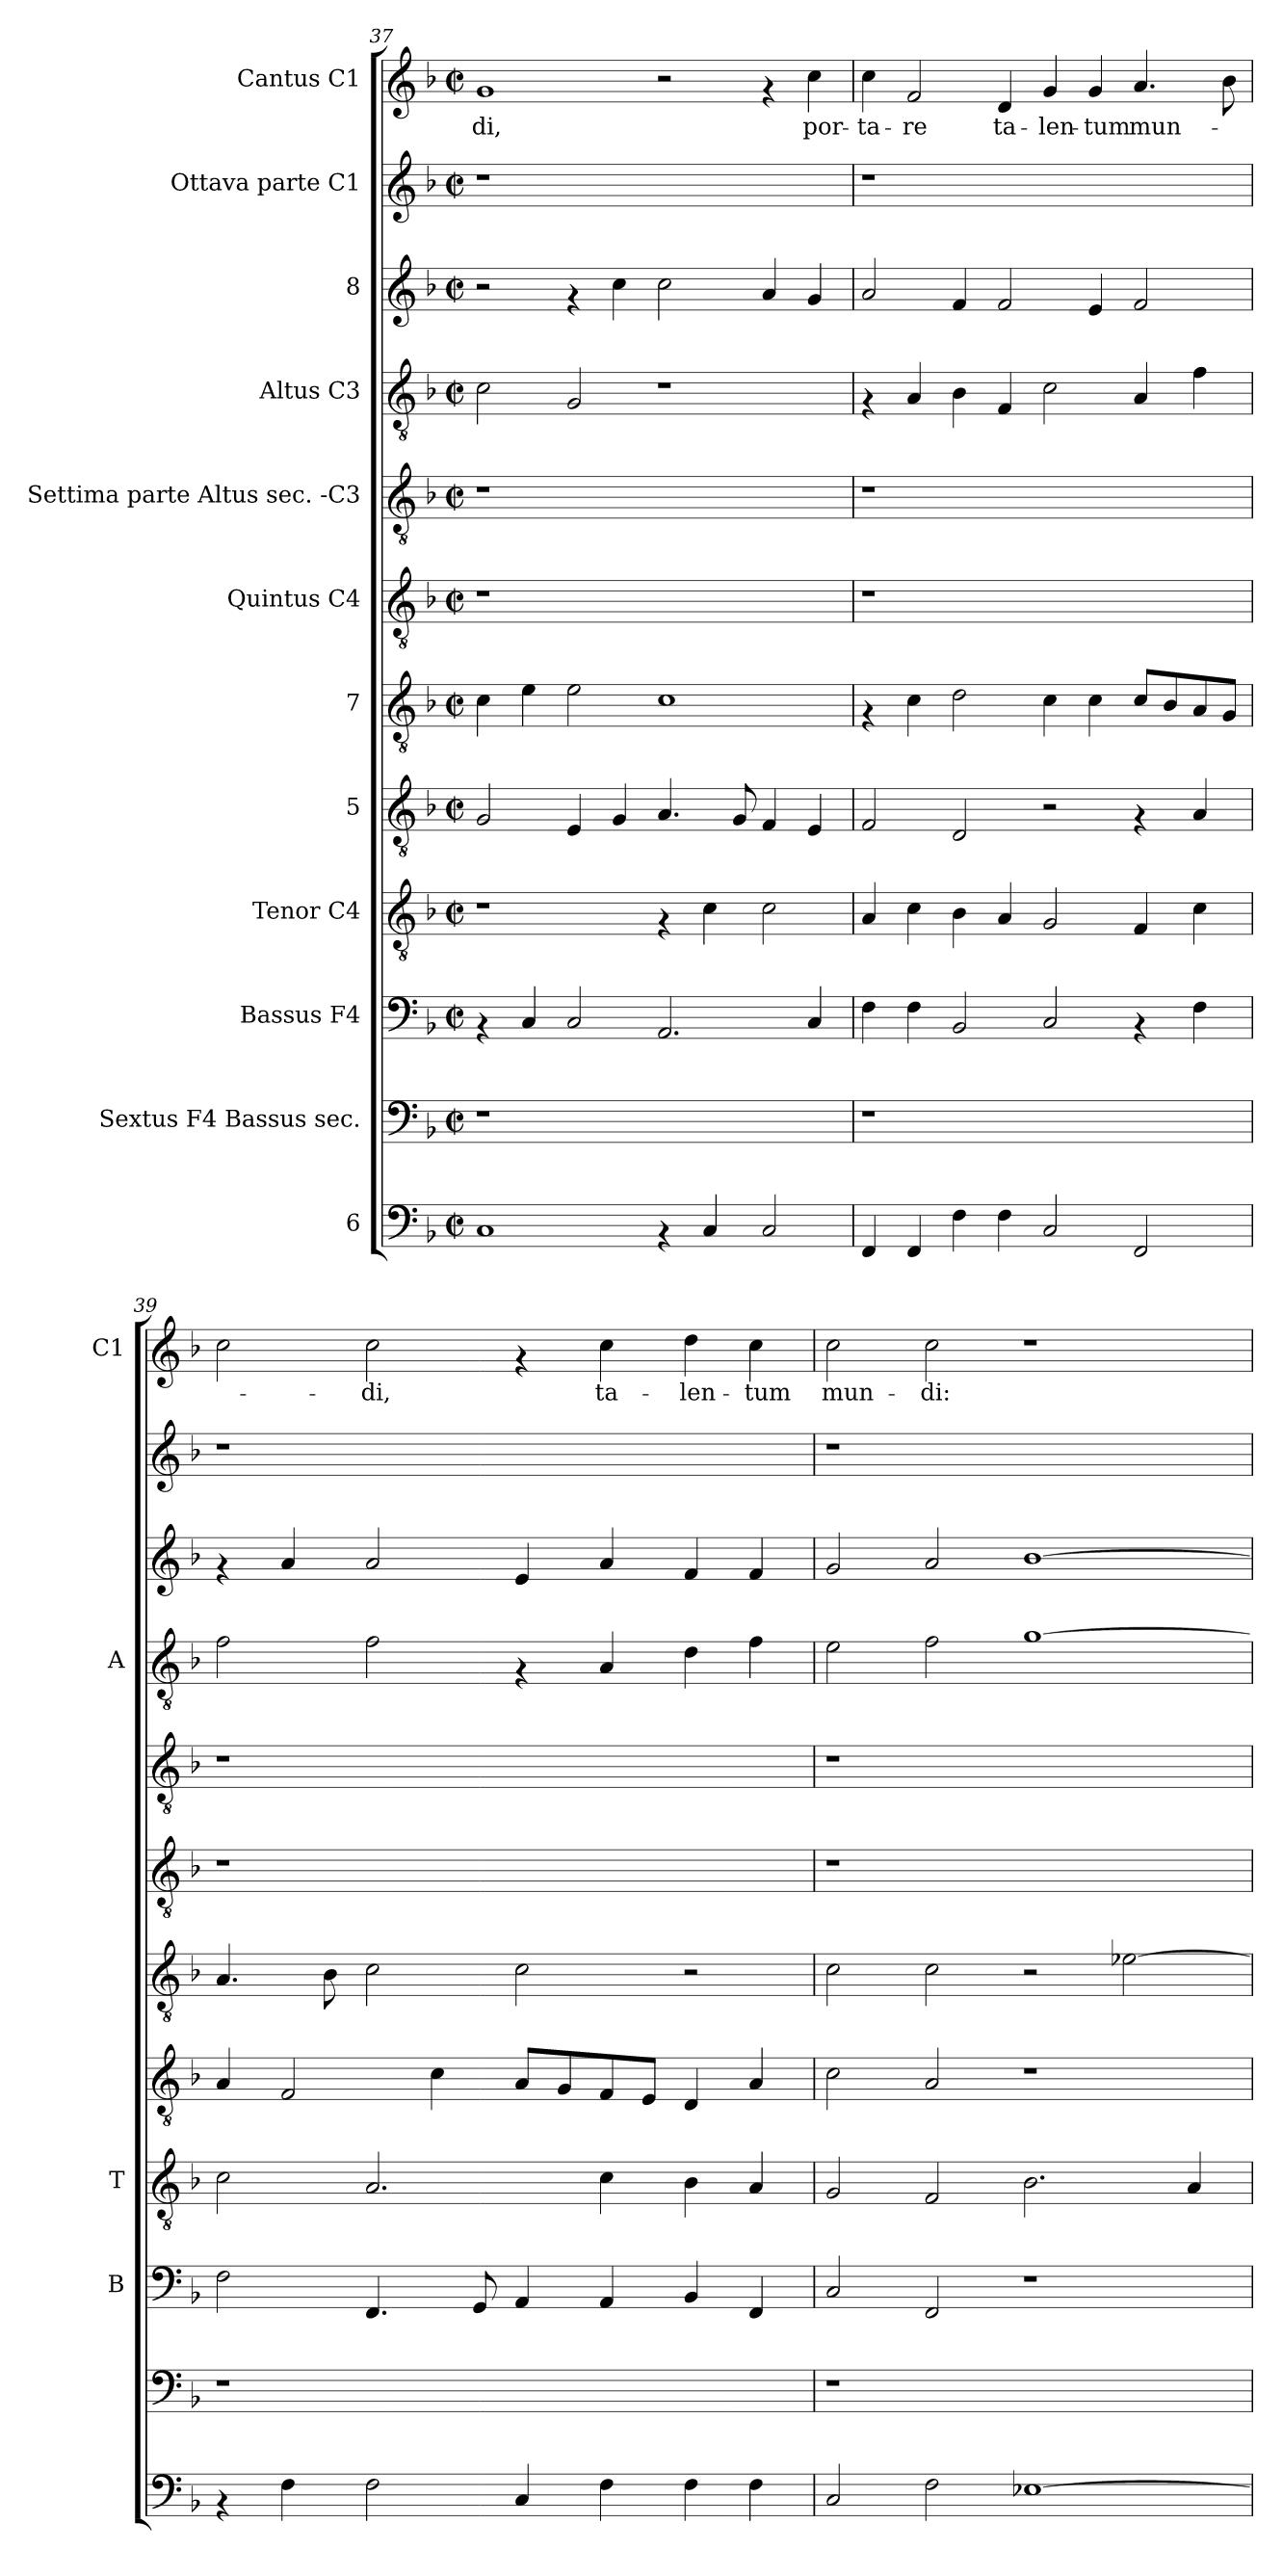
**kern	**kern	**kern	**kern	**kern	**kern	**kern	**kern	**kern	**kern	**kern	**kern	**text
*part12	*part11	*part10	*part9	*part8	*part7	*part6	*part5	*part4	*part3	*part2	*part1	*part1
*staff12	*staff11	*staff10	*staff9	*staff8	*staff7	*staff6	*staff5	*staff4	*staff3	*staff2	*staff1	*staff1
*I"6	*I"Sextus F4 Bassus sec.	*I"Bassus F4	*I"Tenor C4	*I"5	*I"7	*I"Quintus C4	*I"Settima parte Altus sec. -C3	*I"Altus C3	*I"8	*I"Ottava parte C1	*I"Cantus C1	*
*	*	*I'B	*I'T	*	*	*	*	*I'A	*	*	*I'C1	*
*clefF4	*clefF4	*clefF4	*clefGv2	*clefGv2	*clefGv2	*clefGv2	*clefGv2	*clefGv2	*clefG2	*clefG2	*clefG2	*
*	*ITrd7c12	*ITrd7c12	*	*	*	*	*	*	*	*	*	*
*k[b-]	*k[b-]	*k[b-]	*k[b-]	*k[b-]	*k[b-]	*k[b-]	*k[b-]	*k[b-]	*k[b-]	*k[b-]	*k[b-]	*
*F:	*F:	*F:	*F:	*F:	*F:	*F:	*F:	*F:	*F:	*F:	*F:	*
*M2/2	*M2/2	*M2/2	*M2/2	*M2/2	*M2/2	*M2/2	*M2/2	*M2/2	*M2/2	*M2/2	*M2/2	*
*met(c|)	*met(c|)	*met(c|)	*met(c|)	*met(c|)	*met(c|)	*met(c|)	*met(c|)	*met(c|)	*met(c|)	*met(c|)	*met(c|)	*
=37	=37	=37	=37	=37	=37	=37	=37	=37	=37	=37	=37	=37
!	!	!	!	!	!	!	!	!	!	!	!	!LO:LY:b:rj
1C	1r	4rAA	1r	2G/	4c\	1r	1r	2c\	2r	1r	1g	-di,
.	.	4CC/	.	.	4e\	.	.	.	.	.	.	.
.	.	2CC/	.	4E/	2e\	.	.	2G/	4rf	.	.	.
.	.	.	.	4G/	.	.	.	.	4cc\	.	.	.
4rAA	1ryy	2.AAA/	4rF	4.A/	1c	1ryy	1ryy	1r	2cc\	1ryy	2r	.
4C/	.	.	4c\	.	.	.	.	.	.	.	.	.
.	.	.	.	8G/	.	.	.	.	.	.	.	.
2C/	.	.	2c\	4F/	.	.	.	.	4a/	.	4rf	.
!	!	!	!	!	!	!	!	!	!	!	!	!LO:LY:b:rj
.	.	4CC/	.	4E/	.	.	.	.	4g/	.	4cc\	por-
=38	=38	=38	=38	=38	=38	=38	=38	=38	=38	=38	=38	=38
!	!	!	!	!	!	!	!	!	!	!	!	!LO:LY:b:rj
4FF/	1r	4FF\	4A/	2F/	4rF	1r	1r	4rF	2a/	1r	4cc\	-ta-
!	!	!	!	!	!	!	!	!	!	!	!	!LO:LY:b:rj
4FF/	.	4FF\	4c\	.	4c\	.	.	4A/	.	.	2f/	-re
4F\	.	2BBB-/	4B-\	2D/	2d\	.	.	4B-\	4f/	.	.	.
!	!	!	!	!	!	!	!	!	!	!	!	!LO:LY:b:rj
4F\	.	.	4A/	.	.	.	.	4F/	2f/	.	4d/	ta-
!	!	!	!	!	!	!	!	!	!	!	!	!LO:LY:b:rj
2C/	1ryy	2CC/	2G/	2r	4c\	1ryy	1ryy	2c\	.	1ryy	4g/	-len-
!	!	!	!	!	!	!	!	!	!	!	!	!LO:LY:b:rj
.	.	.	.	.	4c\	.	.	.	4e/	.	4g/	-tum
!	!	!	!	!	!	!	!	!	!	!	!	!LO:LY:b:rj
2FF/	.	4rAA	4F/	4rF	8c/L	.	.	4A/	2f/	.	4.a/	mun-
.	.	.	.	.	8B-/	.	.	.	.	.	.	.
.	.	4FF\	4c\	4A/	8A/	.	.	4f\	.	.	.	.
.	.	.	.	.	8G/J	.	.	.	.	.	8b-\	.
=39	=39	=39	=39	=39	=39	=39	=39	=39	=39	=39	=39	=39
4rAA	1r	2FF\	2c\	4A/	4.A/	1r	1r	2f\	4rf	1r	2cc\	.
4F\	.	.	.	2F/	.	.	.	.	4a/	.	.	.
.	.	.	.	.	8B-\	.	.	.	.	.	.	.
!	!	!	!	!	!	!	!	!	!	!	!	!LO:LY:b:rj
2F\	.	4.FFF/	2.A/	.	2c\	.	.	2f\	2a/	.	2cc\	-di,
.	.	.	.	4c\	.	.	.	.	.	.	.	.
.	.	8GGG/	.	.	.	.	.	.	.	.	.	.
4C/	1ryy	4AAA/	.	8A/L	2c\	1ryy	1ryy	4rF	4e/	1ryy	4rf	.
.	.	.	.	8G/	.	.	.	.	.	.	.	.
!	!	!	!	!	!	!	!	!	!	!	!	!LO:LY:b:rj
4F\	.	4AAA/	4c\	8F/	.	.	.	4A/	4a/	.	4cc\	ta-
.	.	.	.	8E/J	.	.	.	.	.	.	.	.
!	!	!	!	!	!	!	!	!	!	!	!	!LO:LY:b:rj
4F\	.	4BBB-/	4B-\	4D/	2r	.	.	4d\	4f/	.	4dd\	-len-
!	!	!	!	!	!	!	!	!	!	!	!	!LO:LY:b:rj
4F\	.	4FFF/	4A/	4A/	.	.	.	4f\	4f/	.	4cc\	-tum
!!LO:LB:g=z
=40	=40	=40	=40	=40	=40	=40	=40	=40	=40	=40	=40	=40
!	!	!	!	!	!	!	!	!	!	!	!	!LO:LY:b:rj
2C/	1r	2CC/	2G/	2c\	2c\	1r	1r	2e\	2g/	1r	2cc\	mun-
!	!	!	!	!	!	!	!	!	!	!	!	!LO:LY:b:rj
2F\	.	2FFF/	2F/	2A/	2c\	.	.	2f\	2a/	.	2cc\	-di:
[>1E-X	1ryy	1r	2.B-\	1r	2r	1ryy	1ryy	[>1g	[>1b-	1ryy	1r	.
.	.	.	.	.	[>2e-X\	.	.	.	.	.	.	.
.	.	.	4A/	.	.	.	.	.	.	.	.	.
=	=	=	=	=	=	=	=	=	=	=	=	=
*-	*-	*-	*-	*-	*-	*-	*-	*-	*-	*-	*-	*-
